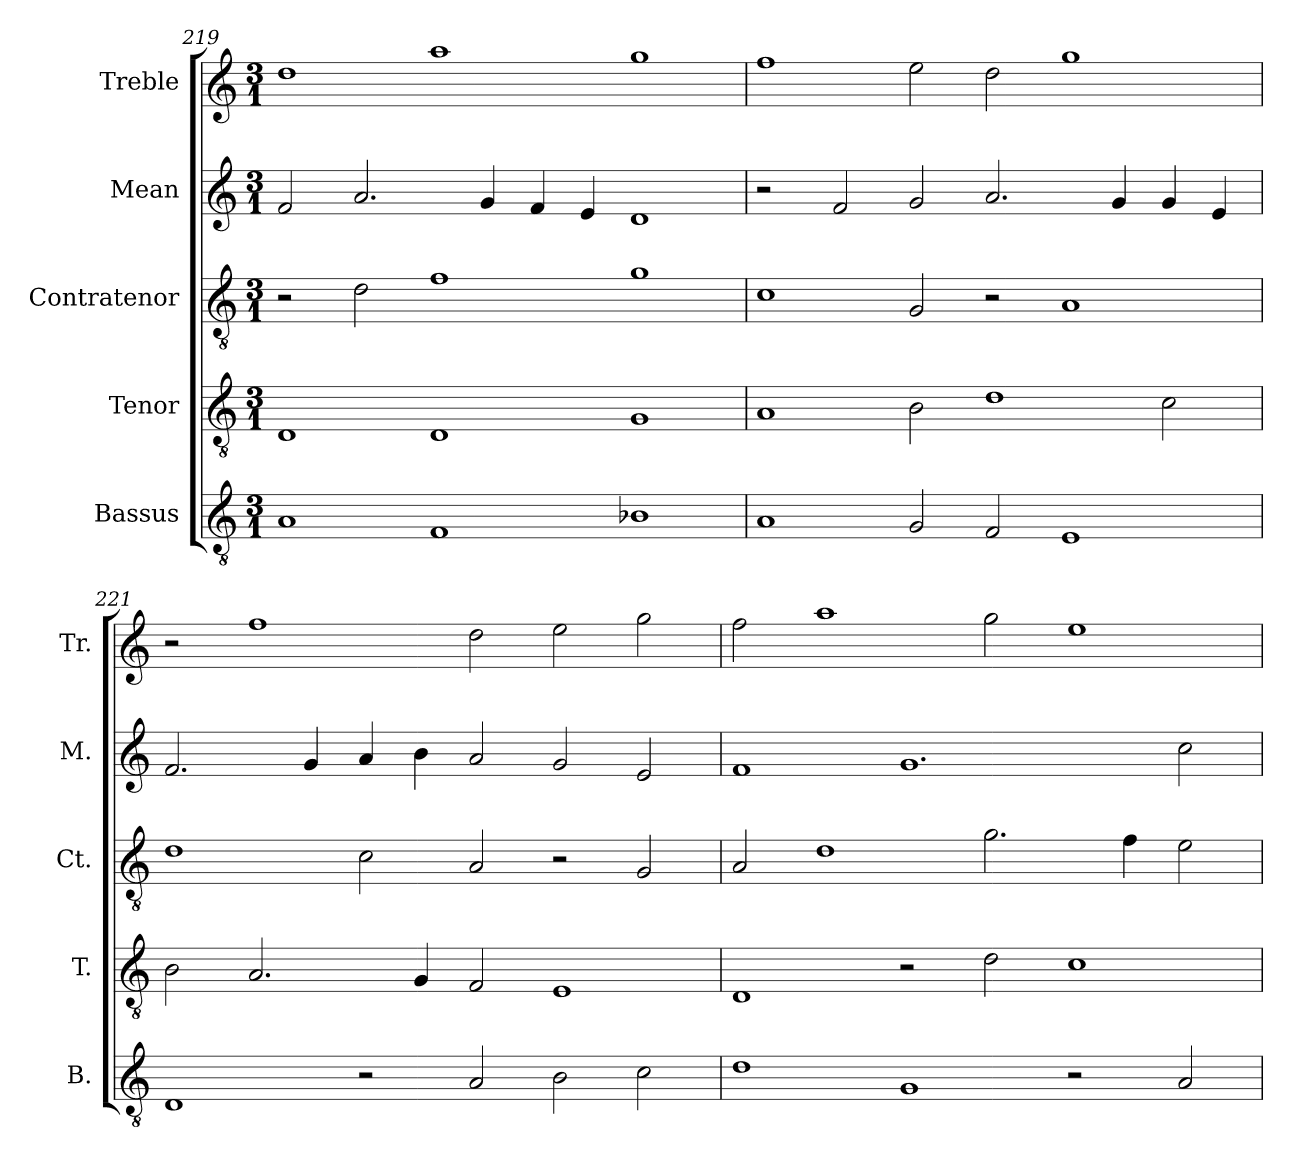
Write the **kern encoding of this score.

**kern	**kern	**kern	**kern	**kern
*part5	*part4	*part3	*part2	*part1
*staff5	*staff4	*staff3	*staff2	*staff1
*I"Bassus	*I"Tenor	*I"Contratenor	*I"Mean	*I"Treble
*I'B.	*I'T.	*I'Ct.	*I'M.	*I'Tr.
!!LO:LB:g=z
*clefGv2	*clefGv2	*clefGv2	*clefG2	*clefG2
*ITrd7c12	*ITrd7c12	*ITrd7c12	*	*
*k[]	*k[]	*k[]	*k[]	*k[]
*	*	*	*C:	*C:
*M3/1	*M3/1	*M3/1	*M3/1	*M3/1
=219	=219	=219	=219	=219
1AAi	1DDi	2r	2fi/	1ddi
.	.	2Di\	2.ai/	.
1FFi	1DDi	1Fi	.	1aai
.	.	.	4gi/	.
.	.	.	4fi/	.
.	.	.	4ei/	.
1BB-Xi	1GGi	1Gi	1di	1ggi
=220`	=220`	=220`	=220`	=220`
1AAi	1AAi	1Ci	2r	1ffi
.	.	.	2fi/	.
2GGi/	2BBi\	2GGi/	2gi/	2eei\
2FFi/	1Di	2r	2.ai/	2ddi\
1EEi	.	1AAi	.	1ggi
.	.	.	4gi/	.
.	2Ci\	.	4gi/	.
.	.	.	4ei/	.
=221`	=221`	=221`	=221`	=221`
1DDi	2BBi\	1Di	2.fi/	2r
.	2.AAi/	.	.	1ffi
.	.	.	4gi/	.
2r	.	2Ci\	4ai/	.
.	4GGi/	.	4bi\	.
2AAi/	2FFi/	2AAi/	2ai/	2ddi\
2BBi\	1EEi	2r	2gi/	2eei\
2Ci\	.	2GGi/	2ei/	2ggi\
!!LO:PB:g=z
=222`	=222`	=222`	=222`	=222`
1Di	1DDi	2AAi/	1fi	2ffi\
.	.	1Di	.	1aai
1GGi	2r	.	1.gi	.
.	2Di\	2.Gi\	.	2ggi\
2r	1Ci	.	.	1eei
.	.	4Fi\	.	.
2AAi/	.	2Ei\	2cci\	.
=`	=`	=`	=`	=`
*-	*-	*-	*-	*-
